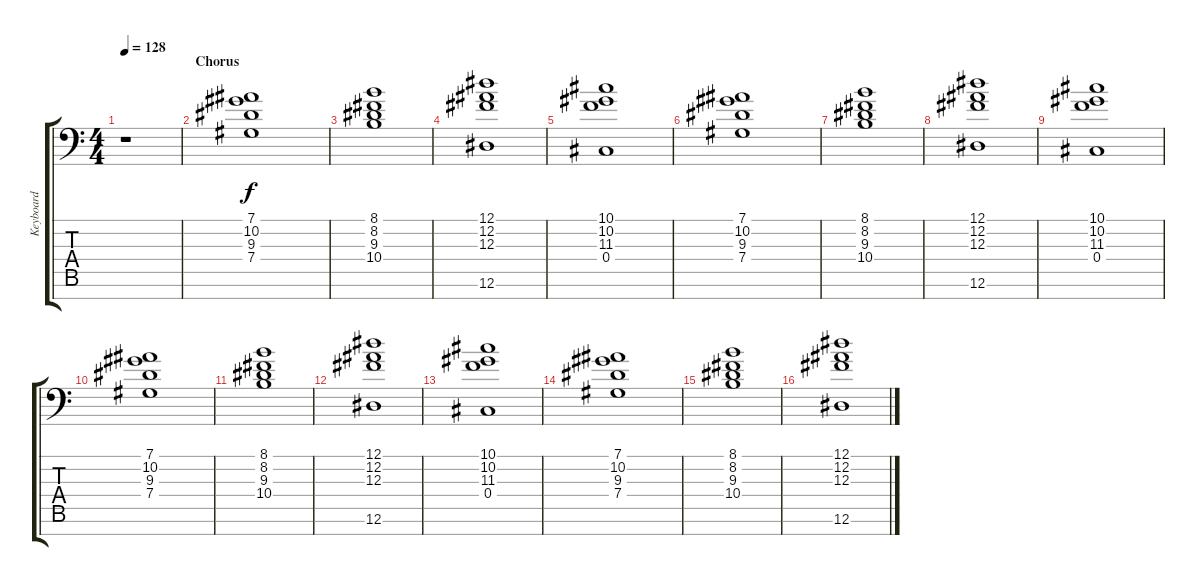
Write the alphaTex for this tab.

\track ("Keyboard" "Keyboard") {instrument pad2warm}
\staff {score tabs}
\tuning (Eb4 Bb3 Gb3 Db3 Ab2 Eb2 Bb1) {hide}
\ts (4 4)
\tempo 128
\clef f4
\ks c
r.1{dy f} |
\section ("" "Chorus")
(7.1 10.2 9.3 7.4).1 |
(8.1 8.2 9.3 10.4).1 |
(12.1 12.2 12.3 12.6).1 |
(10.1 10.2 11.3 0.4).1 |
(7.1 10.2 9.3 7.4).1 |
(8.1 8.2 9.3 10.4).1 |
(12.1 12.2 12.3 12.6).1 |
(10.1 10.2 11.3 0.4).1 |
(7.1 10.2 9.3 7.4).1 |
(8.1 8.2 9.3 10.4).1 |
(12.1 12.2 12.3 12.6).1 |
(10.1 10.2 11.3 0.4).1 |
(7.1 10.2 9.3 7.4).1 |
(8.1 8.2 9.3 10.4).1 |
(12.1 12.2 12.3 12.6).1
